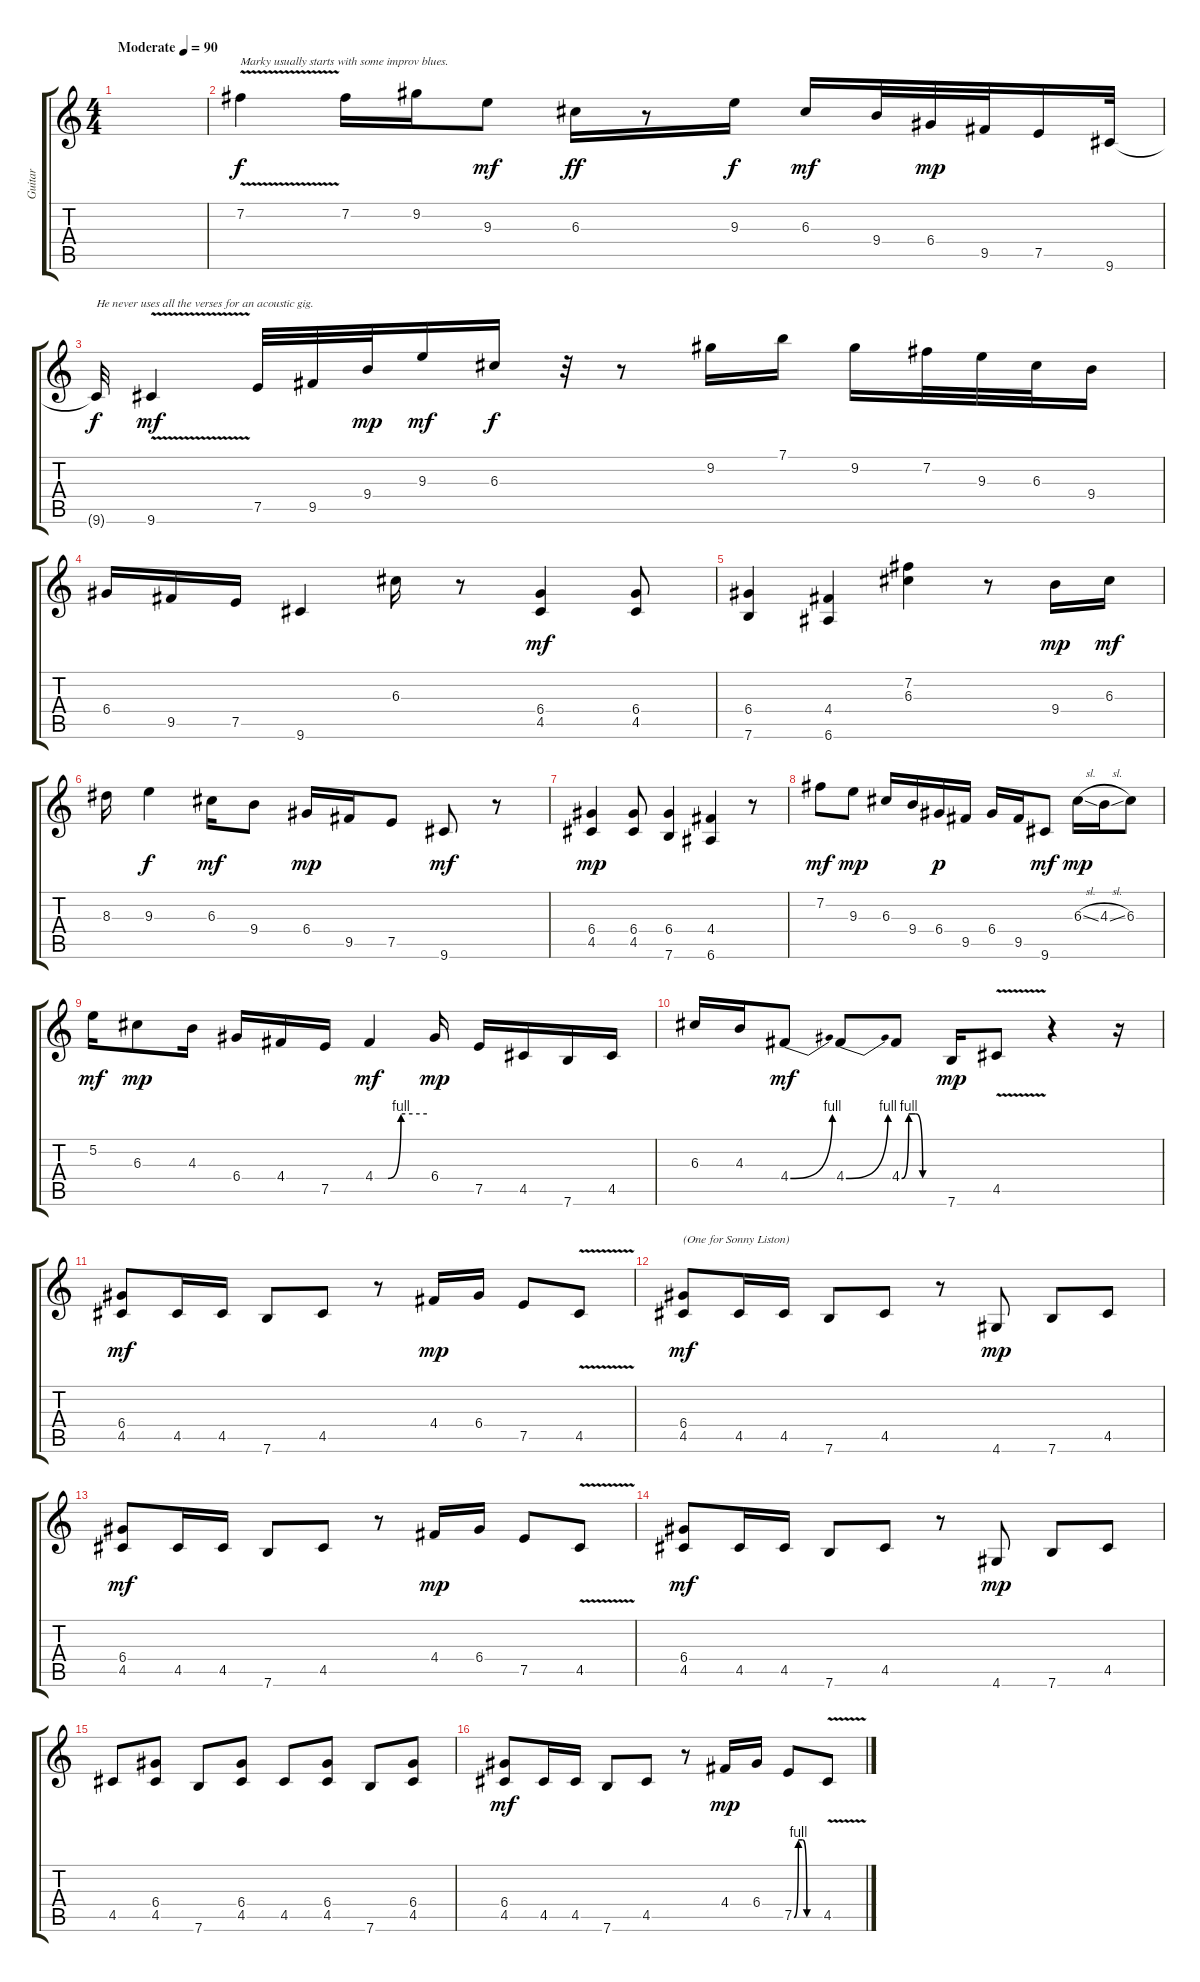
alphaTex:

\track ("Guitar" "Guitar") {instrument acousticguitarsteel}
\staff {score tabs}
\tuning (E4 B3 G3 D3 A2 E2) {hide}
\ts (4 4)
\tempo (90 "Moderate")
\clef g2
\ks c
|
7.2{v}.4{txt "Marky usually starts with some improv blues."} 7.2.16 9.2.16 9.3.8{dy mf} 6.3.16{dy ff} r.8 9.3.16{dy f} 6.3.16{dy mf} 9.4.32 6.4.32{dy mp} 9.5.32 7.5.16 9.6.32 |
9.6{t}.32{txt "He never uses all the verses for an acoustic gig." dy f} 9.6{v}.4{dy mf} 7.5.32 9.5.32 9.4.32{dy mp} 9.3.16{dy mf} 6.3.16{dy f} r.32 r.8 9.2.16 7.1.16 9.2.16 7.2.32 9.3.32 6.3.32 9.4.16 |
6.4.16 9.5.16 7.5.16 9.6.4 6.3.16 r.8 (6.4 4.5).4{dy mf} (6.4 4.5).8 |
(6.4 7.6).4 (4.4 6.6).4 (7.2 6.3).4 r.8 9.4.16{dy mp} 6.3.16{dy mf} |
8.3.16 9.3.4{dy f} 6.3.16{dy mf} 9.4.8 6.4.16{dy mp} 9.5.16 7.5.8 9.6.8{dy mf} r.8 |
(6.4 4.5).4{dy mp} (6.4 4.5).8 (6.4 7.6).4 (4.4 6.6).4 r.8 |
7.2.8{dy mf} 9.3.8{dy mp} 6.3.16 9.4.16 6.4.16{dy p} 9.5.16 6.4.16 9.5.16 9.6.8{dy mf} 6.3{sl}.16{dy mp} 4.3{sl}.16 6.3.8 |
5.2.16{dy mf} 6.3.8{dy mp} 4.3.16 6.4.16 4.4.16 7.5.16 4.4{be (custom 0 0 15 0 30 4 60 4)}.4{dy mf} 6.4.16{dy mp} 7.5.16 4.5.16 7.6.16 4.5.16 |
6.3.16 4.3.16 4.4{be (bend 0 0 60 4)}.8{dy mf} 4.4{be (bend 0 0 60 4)}.8 4.4{be (custom 0 0 10 4 20 4 30 0 60 0)}.8 7.6.16{dy mp} 4.5{v}.8 r.4 r.16 |
(6.4 4.5).8{dy mf} 4.5.16 4.5.16 7.6.8 4.5.8 r.8 4.4.16{dy mp} 6.4.16 7.5.8 4.5{v}.8 |
(6.4 4.5).8{txt "(One for Sonny Liston)" dy mf} 4.5.16 4.5.16 7.6.8 4.5.8 r.8 4.6.8{dy mp} 7.6.8 4.5.8 |
(6.4 4.5).8{dy mf} 4.5.16 4.5.16 7.6.8 4.5.8 r.8 4.4.16{dy mp} 6.4.16 7.5.8 4.5{v}.8 |
(6.4 4.5).8{dy mf} 4.5.16 4.5.16 7.6.8 4.5.8 r.8 4.6.8{dy mp} 7.6.8 4.5.8 |
4.5.8 (6.4 4.5).8 7.6.8 (6.4 4.5).8 4.5.8 (6.4 4.5).8 7.6.8 (6.4 4.5).8 |
(6.4 4.5).8{dy mf} 4.5.16 4.5.16 7.6.8 4.5.8 r.8 4.4.16{dy mp} 6.4.16 7.5{be (custom 0 0 10 4 20 4 30 0 60 0)}.8 4.5{v}.8
